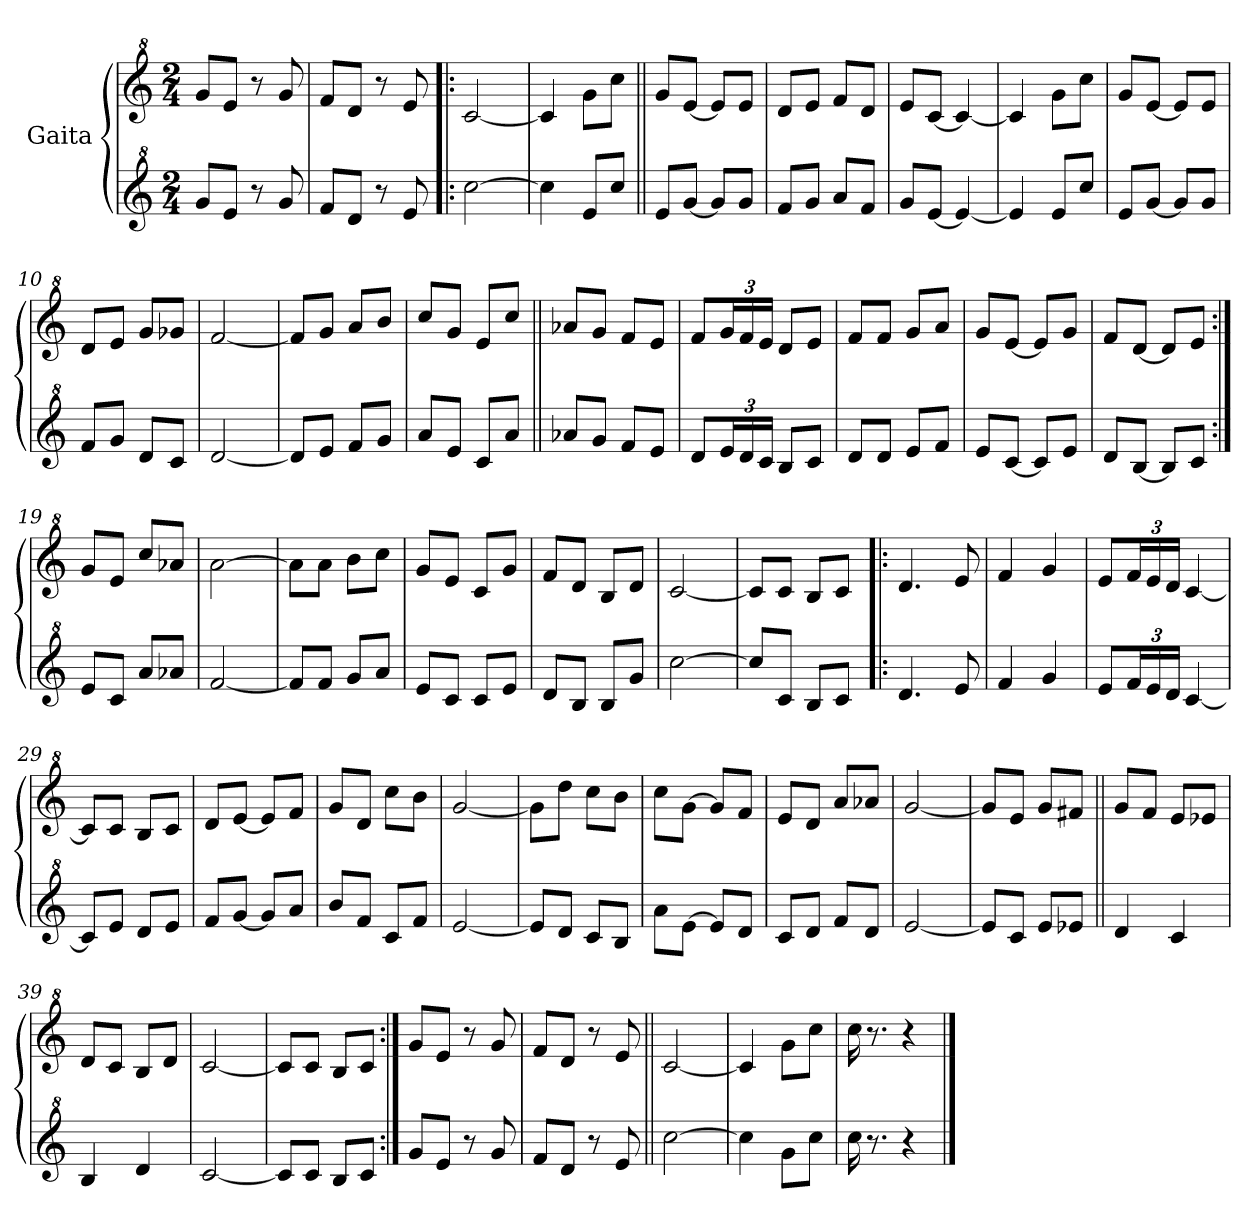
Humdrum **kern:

**kern	**kern
*part2	*part1
*staff2	*staff1
*I"Gaita	*I"Gaita
*clefG^2	*clefG^2
*k[]	*k[]
*M2/4	*M2/4
*MM125	*MM125
=1	=1
8gg/L	8gg/L
8ee/J	8ee/J
8r	8r
8gg/	8gg/
=2	=2
8ff/L	8ff/L
8dd/J	8dd/J
8r	8r
8ee/	8ee/
=3!|:	=3!|:
[2ccc\	[2cc/
=4	=4
4ccc\]	4cc/]
8ee/L	8gg\L
8ccc/J	8ccc\J
=5||	=5||
8ee/L	8gg/L
[8gg/J	[8ee/J
8gg/L]	8ee/L]
8gg/J	8ee/J
=6	=6
8ff/L	8dd/L
8gg/J	8ee/J
8aa/L	8ff/L
8ff/J	8dd/J
=7	=7
8gg/L	8ee/L
[8ee/J	[8cc/J
4ee/_	4cc/_
=8	=8
4ee/]	4cc/]
8ee/L	8gg\L
8ccc/J	8ccc\J
=9	=9
8ee/L	8gg/L
[8gg/J	[8ee/J
8gg/L]	8ee/L]
8gg/J	8ee/J
=10	=10
8ff/L	8dd/L
8gg/J	8ee/J
8dd/L	8gg/L
8cc/J	8gg-X/J
=11	=11
[2dd/	[2ff/
!!LO:LB:g=z
=12	=12
8dd/L]	8ff/L]
8ee/J	8gg/J
8ff/L	8aa/L
8gg/J	8bb/J
=13	=13
8aa/L	8ccc/L
8ee/J	8gg/J
8cc/L	8ee/L
8aa/J	8ccc/J
=14||	=14||
8aa-X/L	8aa-X/L
8gg/J	8gg/J
8ff/L	8ff/L
8ee/J	8ee/J
=15	=15
8dd/L	8ff/L
*Xbrackettup	*Xbrackettup
24ee/L	24gg/L
24dd/	24ff/
24cc/JJ	24ee/JJ
8b/L	8dd/L
8cc/J	8ee/J
=16	=16
8dd/L	8ff/L
8dd/J	8ff/J
8ee/L	8gg/L
8ff/J	8aa/J
=17	=17
8ee/L	8gg/L
[8cc/J	[8ee/J
8cc/L]	8ee/L]
8ee/J	8gg/J
=18	=18
8dd/L	8ff/L
[8b/J	[8dd/J
8b/L]	8dd/L]
8cc/J	8ee/J
=19:|!	=19:|!
8ee/L	8gg/L
8cc/J	8ee/J
8aa/L	8ccc/L
8aa-X/J	8aa-X/J
=20	=20
[2ff/	[2aa\
=21	=21
8ff/L]	8aa\L]
8ff/J	8aa\J
8gg/L	8bb\L
8aa/J	8ccc\J
!!LO:LB:g=z
=22	=22
8ee/L	8gg/L
8cc/J	8ee/J
8cc/L	8cc/L
8ee/J	8gg/J
=23	=23
8dd/L	8ff/L
8b/J	8dd/J
8b/L	8b/L
8gg/J	8dd/J
=24	=24
[2ccc\	[2cc/
=25	=25
8ccc/L]	8cc/L]
8cc/J	8cc/J
8b/L	8b/L
8cc/J	8cc/J
=26!|:	=26!|:
4.dd/	4.dd/
8ee/	8ee/
=27	=27
4ff/	4ff/
4gg/	4gg/
=28	=28
8ee/L	8ee/L
24ff/L	24ff/L
24ee/	24ee/
24dd/JJ	24dd/JJ
[4cc/	[4cc/
=29	=29
8cc/L]	8cc/L]
8ee/J	8cc/J
8dd/L	8b/L
8ee/J	8cc/J
=30	=30
8ff/L	8dd/L
[8gg/J	[8ee/J
8gg/L]	8ee/L]
8aa/J	8ff/J
=31	=31
8bb/L	8gg/L
8ff/J	8dd/J
8cc/L	8ccc\L
8ff/J	8bb\J
=32	=32
[2ee/	[2gg/
!!LO:LB:g=z
=33	=33
8ee/L]	8gg\L]
8dd/J	8ddd\J
8cc/L	8ccc\L
8b/J	8bb\J
=34	=34
8aa\L	8ccc\L
[8ee\J	[8gg\J
8ee/L]	8gg/L]
8dd/J	8ff/J
=35	=35
8cc/L	8ee/L
8dd/J	8dd/J
8ff/L	8aa/L
8dd/J	8aa-X/J
=36	=36
[2ee/	[2gg/
=37	=37
8ee/L]	8gg/L]
8cc/J	8ee/J
8ee/L	8gg/L
8ee-X/J	8ff#X/J
=38||	=38||
4dd/	8gg/L
.	8ff/J
4cc/	8ee/L
.	8ee-X/J
=39	=39
4b/	8dd/L
.	8cc/J
4dd/	8b/L
.	8dd/J
=40	=40
[2cc/	[2cc/
=41	=41
8cc/L]	8cc/L]
8cc/J	8cc/J
8b/L	8b/L
8cc/J	8cc/J
=42:|!	=42:|!
8gg/L	8gg/L
8ee/J	8ee/J
8r	8r
8gg/	8gg/
!!LO:LB:g=z
=43	=43
8ff/L	8ff/L
8dd/J	8dd/J
8r	8r
8ee/	8ee/
=44||	=44||
[2ccc\	[2cc/
=45	=45
4ccc\]	4cc/]
8gg\L	8gg\L
8ccc\J	8ccc\J
=46	=46
16ccc\	16ccc\
8.r	8.r
4r	4r
==	==
*-	*-
